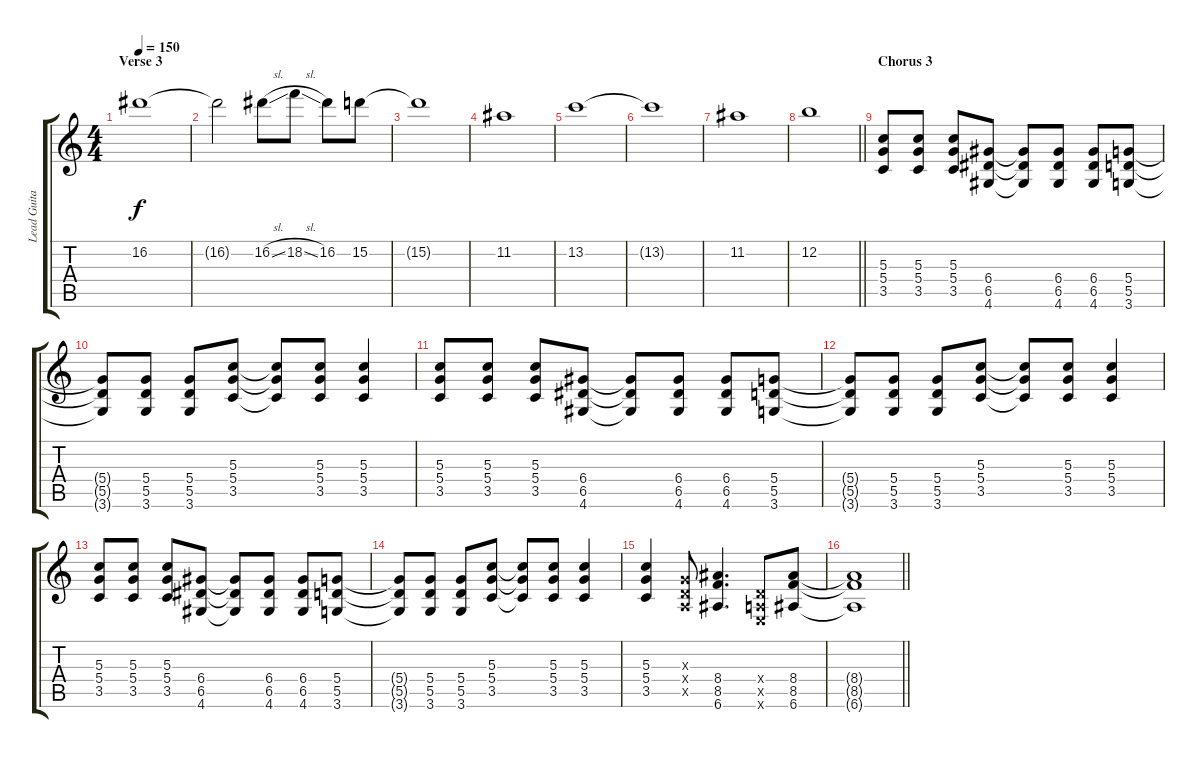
\track ("Lead Guitar" "Lead Guita") {instrument distortionguitar}
\staff {score tabs}
\tuning (E4 B3 G3 D3 A2 E2) {hide}
\ts (4 4)
\section ("" "Verse 3")
\tempo 150
\clef g2
\ks c
16.2.1{dy f volume 11} |
16.2{t}.2 16.2{sl}.8 18.2{sl}.8 16.2.8 15.2.8 |
15.2{t}.1 |
11.2.1 |
13.2.1 |
13.2{t}.1 |
11.2.1 |
\barLineRight lightlight
12.2.1 |
\section ("" "Chorus 3")
(5.3 5.4 3.5).8 (5.3 5.4 3.5).8 (5.3 5.4 3.5).8 (6.4 6.5 4.6).8 (6.4{t} 6.5{t} 4.6{t}).8 (6.4 6.5 4.6).8 (6.4 6.5 4.6).8 (5.4 5.5 3.6).8 |
(5.4{t} 5.5{t} 3.6{t}).8 (5.4 5.5 3.6).8 (5.4 5.5 3.6).8 (5.3 5.4 3.5).8 (5.3{t} 5.4{t} 3.5{t}).8 (5.3 5.4 3.5).8 (5.3 5.4 3.5).4 |
(5.3 5.4 3.5).8 (5.3 5.4 3.5).8 (5.3 5.4 3.5).8 (6.4 6.5 4.6).8 (6.4{t} 6.5{t} 4.6{t}).8 (6.4 6.5 4.6).8 (6.4 6.5 4.6).8 (5.4 5.5 3.6).8 |
(5.4{t} 5.5{t} 3.6{t}).8 (5.4 5.5 3.6).8 (5.4 5.5 3.6).8 (5.3 5.4 3.5).8 (5.3{t} 5.4{t} 3.5{t}).8 (5.3 5.4 3.5).8 (5.3 5.4 3.5).4 |
(5.3 5.4 3.5).8 (5.3 5.4 3.5).8 (5.3 5.4 3.5).8 (6.4 6.5 4.6).8 (6.4{t} 6.5{t} 4.6{t}).8 (6.4 6.5 4.6).8 (6.4 6.5 4.6).8 (5.4 5.5 3.6).8 |
(5.4{t} 5.5{t} 3.6{t}).8 (5.4 5.5 3.6).8 (5.4 5.5 3.6).8 (5.3 5.4 3.5).8 (5.3{t} 5.4{t} 3.5{t}).8 (5.3 5.4 3.5).8 (5.3 5.4 3.5).4 |
(5.3 5.4 3.5).4 (0.3{x} 0.4{x} 0.5{x}).8 (8.4 8.5 6.6).4{d} (0.4{x} 0.5{x} 0.6{x}).8 (8.4 8.5 6.6).8 |
\barLineRight lightlight
(8.4{t} 8.5{t} 6.6{t}).1
